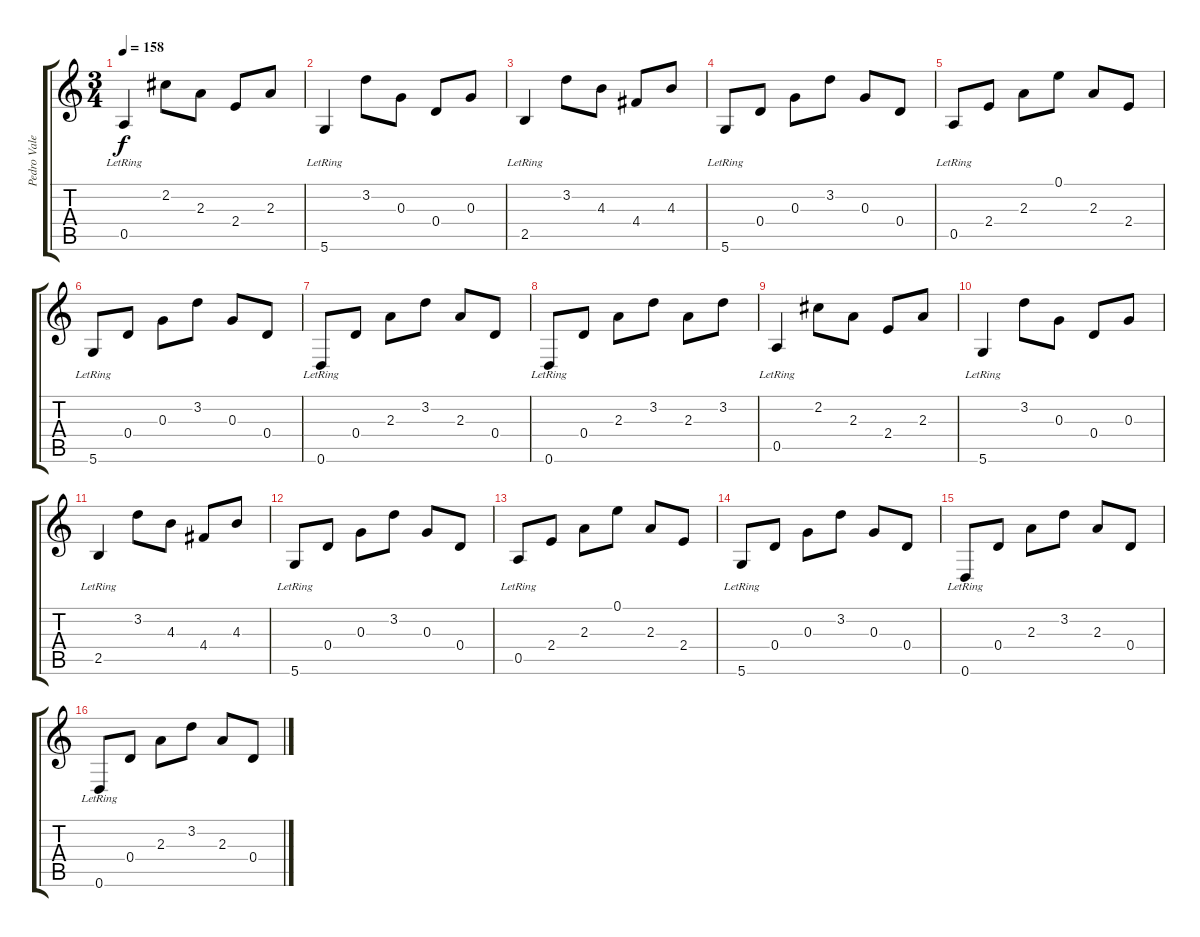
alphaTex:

\track ("Pedro Valero" "Pedro Vale") {instrument acousticguitarsteel}
\staff {score tabs}
\tuning (E4 B3 G3 D3 A2 D2) {hide}
\ts (3 4)
\tempo 158
\clef g2
\ks c
0.5{lr}.4{dy f} 2.2.8 2.3.8 2.4.8 2.3.8 |
5.6{lr}.4 3.2.8 0.3.8 0.4.8 0.3.8 |
2.5{lr}.4 3.2.8 4.3.8 4.4.8 4.3.8 |
5.6{lr}.8 0.4.8 0.3.8 3.2.8 0.3.8 0.4.8 |
0.5{lr}.8 2.4.8 2.3.8 0.1.8 2.3.8 2.4.8 |
5.6{lr}.8 0.4.8 0.3.8 3.2.8 0.3.8 0.4.8 |
0.6{lr}.8 0.4.8 2.3.8 3.2.8 2.3.8 0.4.8 |
0.6{lr}.8 0.4.8 2.3.8 3.2.8 2.3.8 3.2.8 |
0.5{lr}.4 2.2.8 2.3.8 2.4.8 2.3.8 |
5.6{lr}.4 3.2.8 0.3.8 0.4.8 0.3.8 |
2.5{lr}.4 3.2.8 4.3.8 4.4.8 4.3.8 |
5.6{lr}.8 0.4.8 0.3.8 3.2.8 0.3.8 0.4.8 |
0.5{lr}.8 2.4.8 2.3.8 0.1.8 2.3.8 2.4.8 |
5.6{lr}.8 0.4.8 0.3.8 3.2.8 0.3.8 0.4.8 |
0.6{lr}.8 0.4.8 2.3.8 3.2.8 2.3.8 0.4.8 |
0.6{lr}.8 0.4.8 2.3.8 3.2.8 2.3.8 0.4.8
